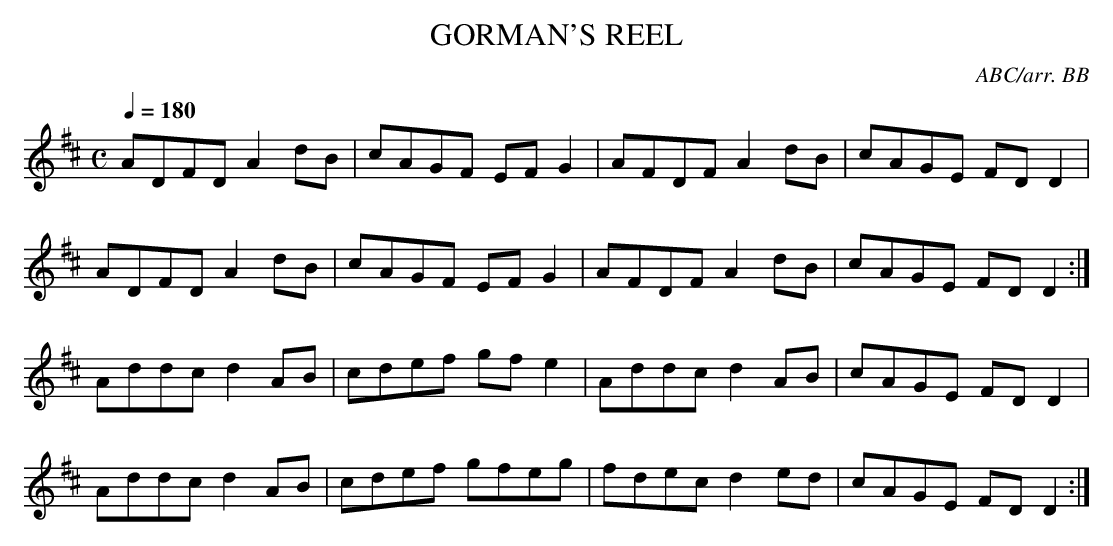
X:1
T:GORMAN'S REEL
original source not given
C:ABC/arr. BB
Q:1/4=180
M:C
L:1/8
K:D
ADFD A2dB|cAGF EFG2|AFDF A2dB|cAGE FDD2|
ADFD A2dB|cAGF EFG2|AFDF A2dB|cAGE FDD2:|
Addc d2AB|cdef gfe2|Addc d2AB|cAGE FDD2|
Addc d2AB|cdef gfeg|fdec d2ed|cAGE FDD2:|
